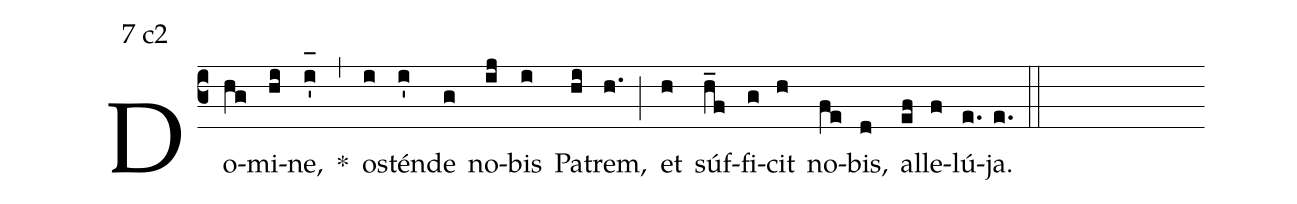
mode:7 c2;
%%
(c3) Do(hg)mi(hi)ne,(i'_[oh:h]) *(,) os(i)tén(i')de(g) no(ij)bis(i) Pa(hi)trem,(h.) (;) et(h) súf(h_f)fi(g)cit(h) no(fe)bis,(d) al(ef)le(f)lú(e.)ja.(e.) (::)
